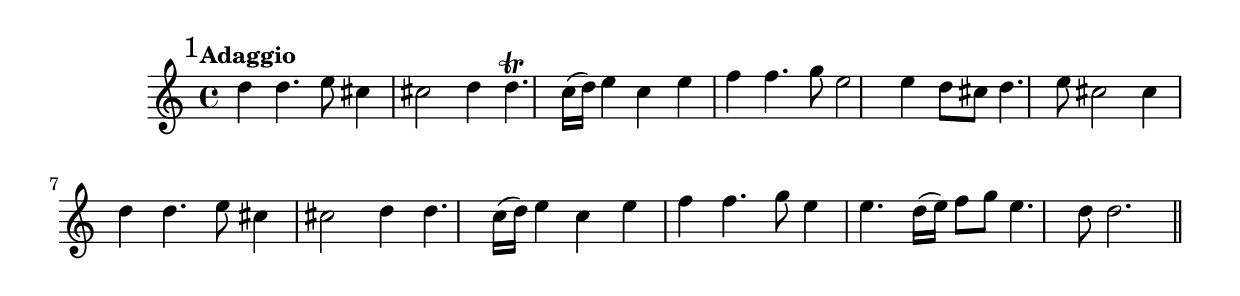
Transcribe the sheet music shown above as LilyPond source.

%%  primo_flauto.ly
%%  Copyright (c) 2011 Benjamin Coudrin <benjamin.coudrin@gmail.com>
%%                All Rights Reserved
%%
%%  Copyleft :
%%  This program is free software. It comes without any warranty, to
%%  the extent permitted by applicable law. You can redistribute it
%%  and/or modify it under the terms of the Do What The Fuck You Want
%%  To Public License, Version 2, as published by Sam Hocevar. See
%%  http://sam.zoy.org/wtfpl/COPYING for more details.

\time 3/4
\clef treble
\key d \minor
\relative c'' {
  \mark \markup "1"
  \tempo "Adaggio"
  d4 d4. e8
  cis4 cis2
  d4 d4.\trill c16([ d])
  e4 c4 e4
  f4 f4. g8
  e2 e4
  d8[ cis] d4. e8
  cis2 cis4
  d4 d4. e8
  cis4 cis2
  d4 d4. c16([ d])
  e4 c4 e4
  f4 f4. g8
  e4 e4. d16([ e])
  f8[ g] e4. d8
  d2.
  \bar "||"
}
